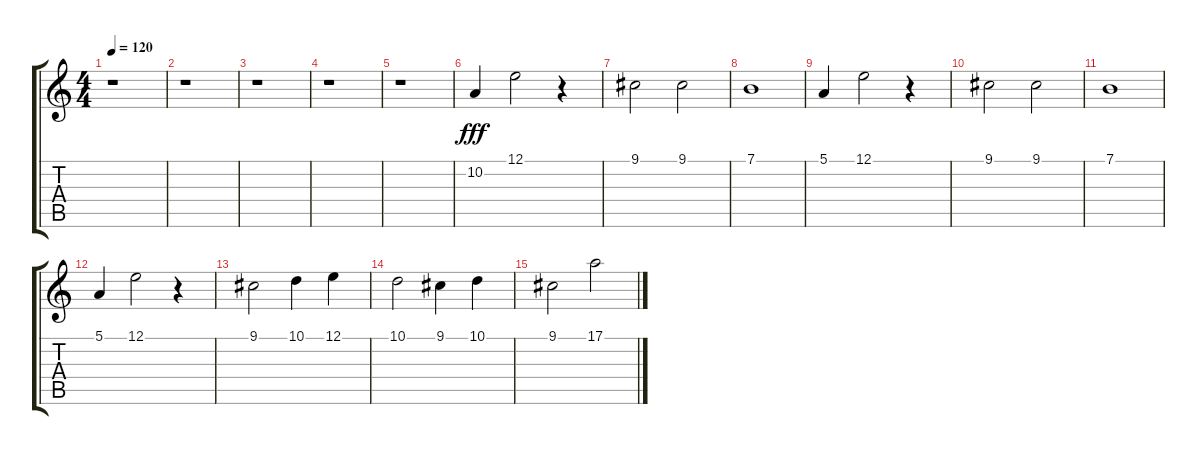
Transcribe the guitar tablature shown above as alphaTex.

\track "" {instrument acousticgrandpiano}
\staff {score tabs}
\tuning (E4 B3 G3 D3 A2 E2) {hide}
\ts (4 4)
\tempo 120
\clef g2
\ks c
r.1{dy fff instrument acousticgrandpiano} |
r.1 |
r.1 |
r.1 |
r.1 |
10.2.4 12.1.2 r.4 |
9.1.2 9.1.2 |
7.1.1 |
5.1.4 12.1.2 r.4 |
9.1.2 9.1.2 |
7.1.1 |
5.1.4 12.1.2 r.4 |
9.1.2 10.1.4 12.1.4 |
10.1.2 9.1.4 10.1.4 |
9.1.2 17.1.2
